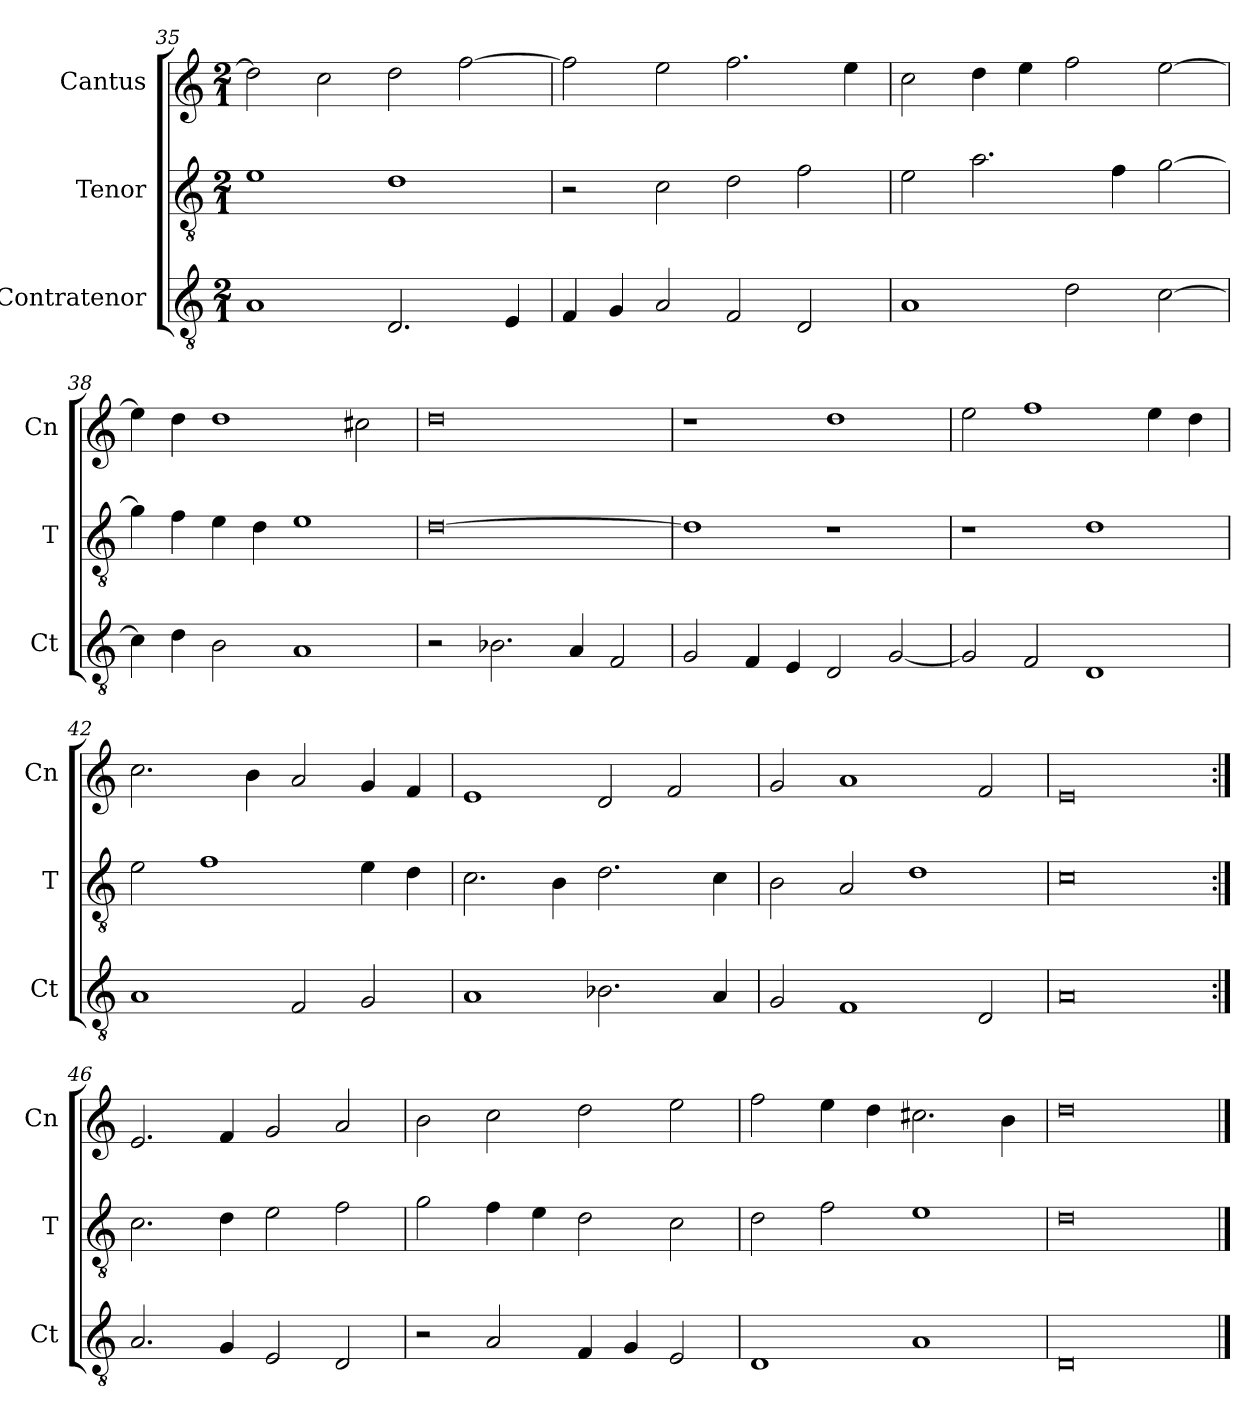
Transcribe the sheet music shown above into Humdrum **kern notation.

**kern	**kern	**kern
*part3	*part2	*part1
*staff3	*staff2	*staff1
*I"Contratenor	*I"Tenor	*I"Cantus
*I'Ct	*I'T	*I'Cn
*clefGv2	*clefGv2	*clefG2
*k[]	*k[]	*k[]
*M2/1	*M2/1	*M2/1
=35	=35	=35
1A	1e	2dd\]
.	.	2cc\
2.D/	1d	2dd\
.	.	[2ff\
4E/	.	.
=36	=36	=36
4F/	2r	2ff\]
4G/	.	.
2A/	2c\	2ee\
2F/	2d\	2.ff\
2D/	2f\	.
.	.	4ee\
=37	=37	=37
1A	2e\	2cc\
.	2.a\	4dd\
.	.	4ee\
2d\	.	2ff\
.	4f\	.
[2c\	[2g\	[2ee\
=38	=38	=38
4c\]	4g\]	4ee\]
4d\	4f\	4dd\
2B\	4e\	1dd
.	4d\	.
1A	1e	.
.	.	2cc#X\
=39	=39	=39
2r	[0d	0dd
2.B-X\	.	.
4A/	.	.
2F/	.	.
=40	=40	=40
2G/	1d]	1r
4F/	.	.
4E/	.	.
2D/	1r	1dd
[2G/	.	.
=41	=41	=41
2G/]	1r	2ee\
2F/	.	1ff
1D	1d	.
.	.	4ee\
.	.	4dd\
=42	=42	=42
1A	2e\	2.cc\
.	1f	.
.	.	4b\
2F/	.	2a/
2G/	4e\	4g/
.	4d\	4f/
=43	=43	=43
1A	2.c\	1e
.	4B\	.
2.B-X\	2.d\	2d/
.	.	2f/
4A/	4c\	.
=44	=44	=44
2G/	2B\	2g/
1F	2A/	1a
.	1d	.
2D/	.	2f/
=45	=45	=45
0A	0c	0e
=46:|!	=46:|!	=46:|!
2.A/	2.c\	2.e/
4G/	4d\	4f/
2E/	2e\	2g/
2D/	2f\	2a/
=47	=47	=47
2r	2g\	2b\
2A/	4f\	2cc\
.	4e\	.
4F/	2d\	2dd\
4G/	.	.
2E/	2c\	2ee\
=48	=48	=48
1D	2d\	2ff\
.	2f\	4ee\
.	.	4dd\
1A	1e	2.cc#X\
.	.	4b\
=49	=49	=49
0D	0d	0dd
==	==	==
*-	*-	*-
